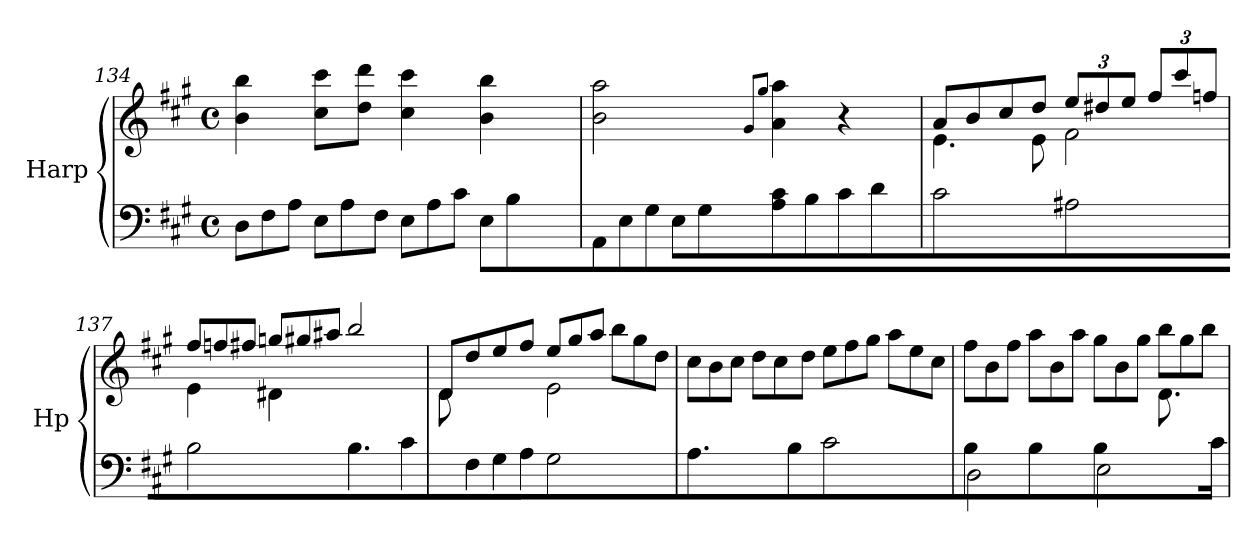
**kern	**kern
*part1	*part1
*staff2	*staff1
*I"Harp	*
*I'Hp	*
*clefF4	*clefG2
*k[f#c#g#]	*k[f#c#g#]
*A:	*A:
*M4/4	*M4/4
*met(c)	*met(c)
*Xtuplet	*
=134	=134
*	*^
12D\L	4b\ 4bb\	12%11ryy
12F#\	.	.
12A\J	.	.
12E\L	8cc#\ 8ccc#\L	.
12A\	.	.
.	8dd\ 8ddd\J	.
12F#\J	.	.
12E\L	4cc#\ 4ccc#\	.
12A\	.	.
12c#\J	.	.
12E/L	4b\ 4bb\	.
12B/	.	.
12ryy	.	12d\J
!!LO:PB:g=z	!!
=135	=135	=135
12AA\L	2b\ 2aa\	12%5ryy
12E\	.	.
12G#\J	.	.
12E/L	.	.
12G#/	.	.
12ryy	.	12d\J
.	8qg#/L	.
.	8qgg#/J	.
8A\ 8c#\L	4a\ 4aa\	2ryy
8B\	.	.
8c#\	4r	.
8d\J	.	.
!!LO:PB:g=z	!!
=136	=136	=136
2c#\	8a/L	4.e\
.	8b/	.
.	8cc#/	.
.	8dd/J	8e\
*	*Xbrackettup	*
2A#X\	12ee/L	2f#\
.	12dd#X/	.
.	12ee/J	.
.	12ff#/L	.
.	12ccc#/	.
.	12ffn/J	.
=137	=137	=137
*	*Xtuplet	*
2B\	12ff#/L	4e\
.	12ffn/	.
.	12ff#X/J	.
.	12ggn/L	4d#X\
.	12gg#X/	.
.	12aa#X/J	.
4.B\	2bb/	2ryy
8c#\	.	.
=138	=138	=138
*^	*	*^
8ryy	2ryy	8d/L	8d\L	2ryy
8F#/	.	8dd/	2..ryy	.
8G#/	.	8ee/	.	.
8A/J	.	8ff#/J	.	.
2G#\	2ryy	12ee/L	.	2e\
.	.	12gg#/	.	.
.	.	12aa/J	.	.
.	.	12bb\L	.	.
.	.	12gg#\	.	.
.	.	12dd\J	.	.
*v	*v	*	*	*
*	*v	*v	*v
=139	=139
4.A\	12cc#\L
.	12b\
.	12cc#\J
.	12dd\L
.	12cc#\
8B\	.
.	12dd\J
2c#\	12ee\L
.	12ff#\
.	12gg#\J
.	12aa\L
.	12ee\
.	12cc#\J
!!LO:LB:g=z
=140	=140
*^	*^
4B/	2D\	12ff#\L	2.ryy
.	.	12b\	.
.	.	12ff#\J	.
4B/	.	12aa\L	.
.	.	12b\	.
.	.	12aa\J	.
4B/	2E\	12gg#\L	.
.	.	12b\	.
.	.	12gg#\J	.
8.ryy	.	12bb\L	8.d\L
.	.	12gg#\	.
.	.	12bb\J	.
16c#/Jk	.	.	16ryy
*v	*v	*	*
*	*v	*v
=	=
*-	*-
